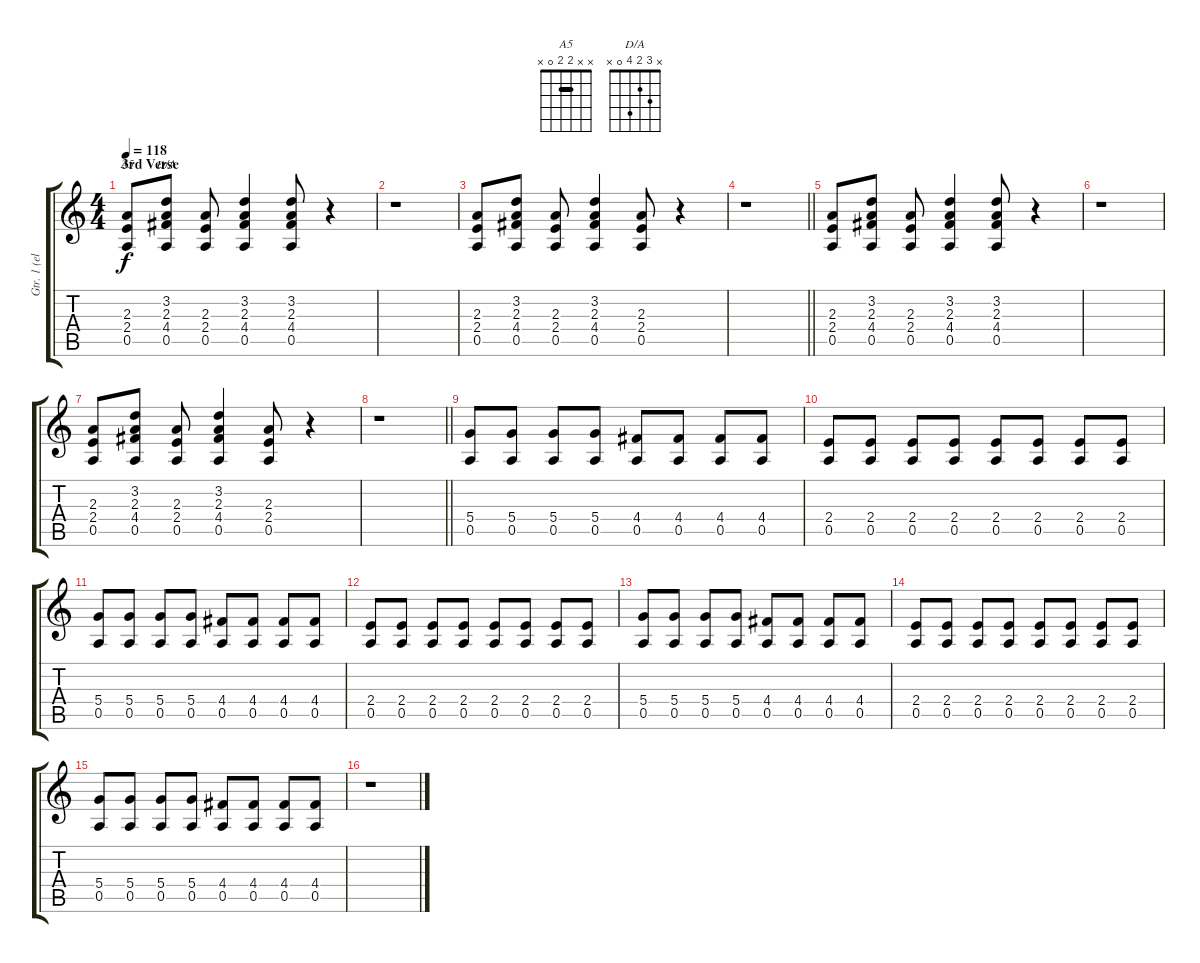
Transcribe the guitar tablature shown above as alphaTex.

\track ("Gtr. 1 (elec. w/dist.)" "Gtr. 1 (el") {instrument overdrivenguitar}
\staff {score tabs}
\tuning (E4 B3 G3 D3 A2 E2) {hide}
\chord ("A5" x x 2 2 0 x) {barre 2}
\chord ("D/A" x 3 2 4 0 x)
\ts (4 4)
\section ("" "3rd Verse")
\tempo 118
\clef g2
\ks c
(2.3 2.4 0.5).8{ch "A5" dy f} (3.2 2.3 4.4 0.5).8{ch "D/A"} (2.3 2.4 0.5).8 (3.2 2.3 4.4 0.5).4 (3.2 2.3 4.4 0.5).8 r.4 |
r.1 |
(2.3 2.4 0.5).8 (3.2 2.3 4.4 0.5).8 (2.3 2.4 0.5).8 (3.2 2.3 4.4 0.5).4 (2.3 2.4 0.5).8 r.4 |
\barLineRight lightlight
r.1 |
(2.3 2.4 0.5).8 (3.2 2.3 4.4 0.5).8 (2.3 2.4 0.5).8 (3.2 2.3 4.4 0.5).4 (3.2 2.3 4.4 0.5).8 r.4 |
r.1 |
(2.3 2.4 0.5).8 (3.2 2.3 4.4 0.5).8 (2.3 2.4 0.5).8 (3.2 2.3 4.4 0.5).4 (2.3 2.4 0.5).8 r.4 |
\barLineRight lightlight
r.1 |
(5.4 0.5).8 (5.4 0.5).8 (5.4 0.5).8 (5.4 0.5).8 (4.4 0.5).8 (4.4 0.5).8 (4.4 0.5).8 (4.4 0.5).8 |
(2.4 0.5).8 (2.4 0.5).8 (2.4 0.5).8 (2.4 0.5).8 (2.4 0.5).8 (2.4 0.5).8 (2.4 0.5).8 (2.4 0.5).8 |
(5.4 0.5).8 (5.4 0.5).8 (5.4 0.5).8 (5.4 0.5).8 (4.4 0.5).8 (4.4 0.5).8 (4.4 0.5).8 (4.4 0.5).8 |
(2.4 0.5).8 (2.4 0.5).8 (2.4 0.5).8 (2.4 0.5).8 (2.4 0.5).8 (2.4 0.5).8 (2.4 0.5).8 (2.4 0.5).8 |
(5.4 0.5).8 (5.4 0.5).8 (5.4 0.5).8 (5.4 0.5).8 (4.4 0.5).8 (4.4 0.5).8 (4.4 0.5).8 (4.4 0.5).8 |
(2.4 0.5).8 (2.4 0.5).8 (2.4 0.5).8 (2.4 0.5).8 (2.4 0.5).8 (2.4 0.5).8 (2.4 0.5).8 (2.4 0.5).8 |
(5.4 0.5).8 (5.4 0.5).8 (5.4 0.5).8 (5.4 0.5).8 (4.4 0.5).8 (4.4 0.5).8 (4.4 0.5).8 (4.4 0.5).8 |
r.1
